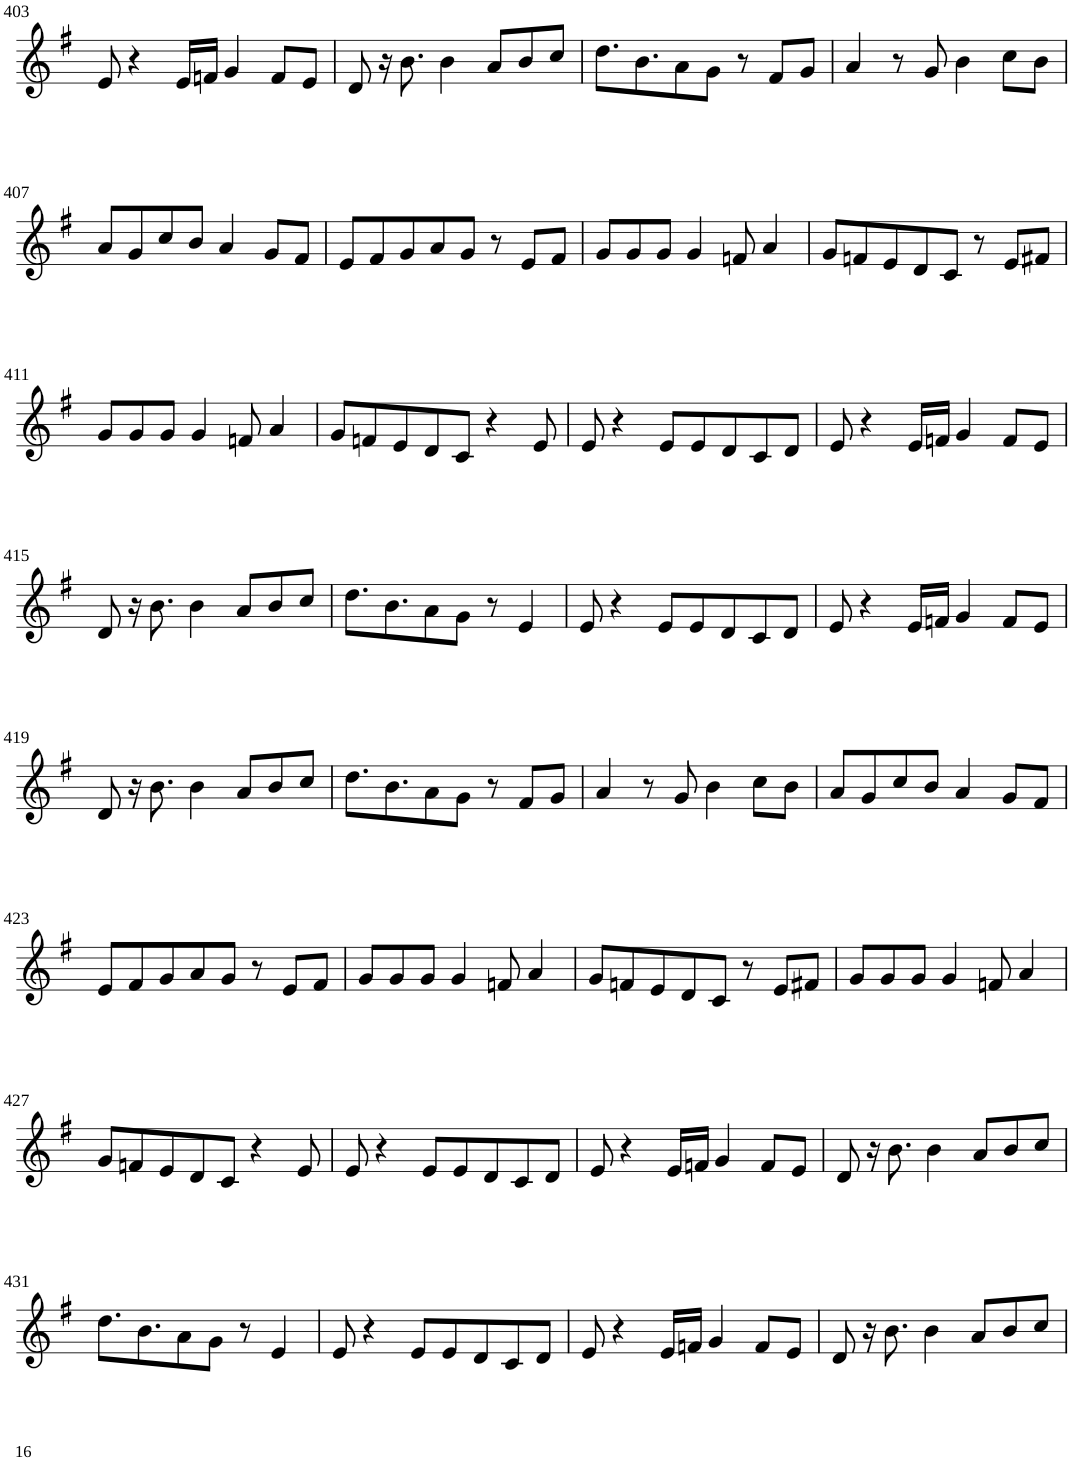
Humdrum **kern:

**kern
*part1
*staff1
*I"Violin
!!LO:PB:g=z
*clefG2
*k[f#]
*G:
*M8/8
=403
8e/
4r
16e/LL
16fn/JJ
4g/
8f/L
8e/J
=404
8d/
16r
8.b\
4b\
8a/L
8b/
8cc/J
=405
8.dd\L
8.b\
8a\
8g\J
8r
8f#/L
8g/J
=406
4a/
8r
8g/
4b\
8cc\L
8b\J
!!LO:LB:g=z
=407
8a/L
8g/
8cc/
8b/J
4a/
8g/L
8f#/J
=408
8e/L
8f#/
8g/
8a/
8g/J
8r
8e/L
8f#/J
=409
8g/L
8g/
8g/J
4g/
8fn/
4a/
=410
8g/L
8fn/
8e/
8d/
8c/J
8r
8e/L
8f#X/J
!!LO:LB:g=z
=411
8g/L
8g/
8g/J
4g/
8fn/
4a/
=412
8g/L
8fn/
8e/
8d/
8c/J
4r
8e/
=413
8e/
4r
8e/L
8e/
8d/
8c/
8d/J
=414
8e/
4r
16e/LL
16fn/JJ
4g/
8f/L
8e/J
!!LO:LB:g=z
=415
8d/
16r
8.b\
4b\
8a/L
8b/
8cc/J
=416
8.dd\L
8.b\
8a\
8g\J
8r
4e/
=417
8e/
4r
8e/L
8e/
8d/
8c/
8d/J
=418
8e/
4r
16e/LL
16fn/JJ
4g/
8f/L
8e/J
!!LO:LB:g=z
=419
8d/
16r
8.b\
4b\
8a/L
8b/
8cc/J
=420
8.dd\L
8.b\
8a\
8g\J
8r
8f#/L
8g/J
=421
4a/
8r
8g/
4b\
8cc\L
8b\J
=422
8a/L
8g/
8cc/
8b/J
4a/
8g/L
8f#/J
!!LO:LB:g=z
=423
8e/L
8f#/
8g/
8a/
8g/J
8r
8e/L
8f#/J
=424
8g/L
8g/
8g/J
4g/
8fn/
4a/
=425
8g/L
8fn/
8e/
8d/
8c/J
8r
8e/L
8f#X/J
=426
8g/L
8g/
8g/J
4g/
8fn/
4a/
!!LO:LB:g=z
=427
8g/L
8fn/
8e/
8d/
8c/J
4r
8e/
=428
8e/
4r
8e/L
8e/
8d/
8c/
8d/J
=429
8e/
4r
16e/LL
16fn/JJ
4g/
8f/L
8e/J
=430
8d/
16r
8.b\
4b\
8a/L
8b/
8cc/J
!!LO:LB:g=z
=431
8.dd\L
8.b\
8a\
8g\J
8r
4e/
=432
8e/
4r
8e/L
8e/
8d/
8c/
8d/J
=433
8e/
4r
16e/LL
16fn/JJ
4g/
8f/L
8e/J
=434
8d/
16r
8.b\
4b\
8a/L
8b/
8cc/J
=
*-
